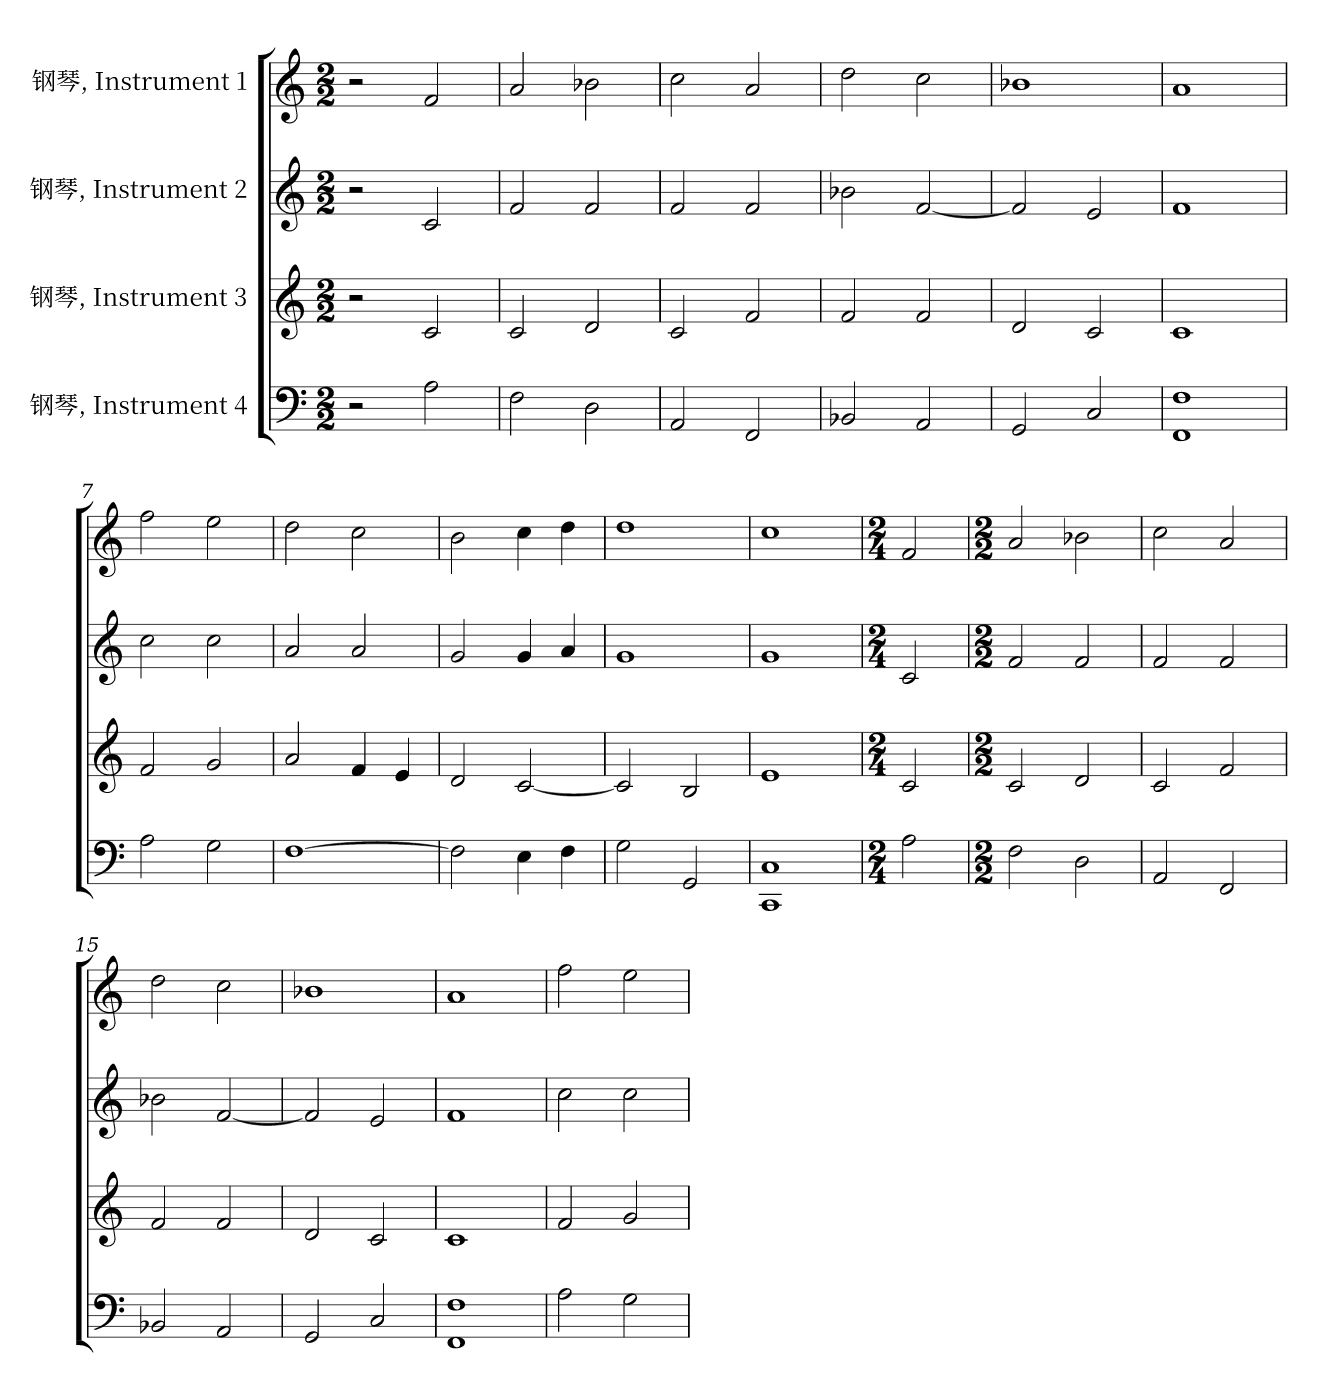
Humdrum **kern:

**kern	**kern	**kern	**kern
*part4	*part3	*part2	*part1
*staff4	*staff3	*staff2	*staff1
*I"钢琴, Instrument 4	*I"钢琴, Instrument 3	*I"钢琴, Instrument 2	*I"钢琴, Instrument 1
*clefF4	*clefG2	*clefG2	*clefG2
*k[]	*k[]	*k[]	*k[]
*M2/2	*M2/2	*M2/2	*M2/2
*MM176	*MM176	*MM176	*MM176
=1	=1	=1	=1
2r	2r	2r	2r
2A\	2c/	2c/	2f/
=2	=2	=2	=2
2F\	2c/	2f/	2a/
2D\	2d/	2f/	2b-X\
=3	=3	=3	=3
2AA/	2c/	2f/	2cc\
2FF/	2f/	2f/	2a/
=4	=4	=4	=4
2BB-X/	2f/	2b-X\	2dd\
2AA/	2f/	[2f/	2cc\
=5	=5	=5	=5
2GG/	2d/	2f/]	1b-X
2C/	2c/	2e/	.
=6	=6	=6	=6
1FF 1F	1c	1f	1a
=7	=7	=7	=7
2A\	2f/	2cc\	2ff\
2G\	2g/	2cc\	2ee\
=8	=8	=8	=8
[1F	2a/	2a/	2dd\
.	4f/	2a/	2cc\
.	4e/	.	.
=9	=9	=9	=9
2F\]	2d/	2g/	2b\
4E\	[2c/	4g/	4cc\
4F\	.	4a/	4dd\
=10	=10	=10	=10
2G\	2c/]	1g	1dd
2GG/	2B/	.	.
!!LO:LB:g=z
=11	=11	=11	=11
1CC 1C	1e	1g	1cc
=12	=12	=12	=12
*M2/4	*M2/4	*M2/4	*M2/4
2A\	2c/	2c/	2f/
=13	=13	=13	=13
*M2/2	*M2/2	*M2/2	*M2/2
2F\	2c/	2f/	2a/
2D\	2d/	2f/	2b-X\
=14	=14	=14	=14
2AA/	2c/	2f/	2cc\
2FF/	2f/	2f/	2a/
=15	=15	=15	=15
2BB-X/	2f/	2b-X\	2dd\
2AA/	2f/	[2f/	2cc\
=16	=16	=16	=16
2GG/	2d/	2f/]	1b-X
2C/	2c/	2e/	.
=17	=17	=17	=17
1FF 1F	1c	1f	1a
=18	=18	=18	=18
2A\	2f/	2cc\	2ff\
2G\	2g/	2cc\	2ee\
=	=	=	=
*-	*-	*-	*-
